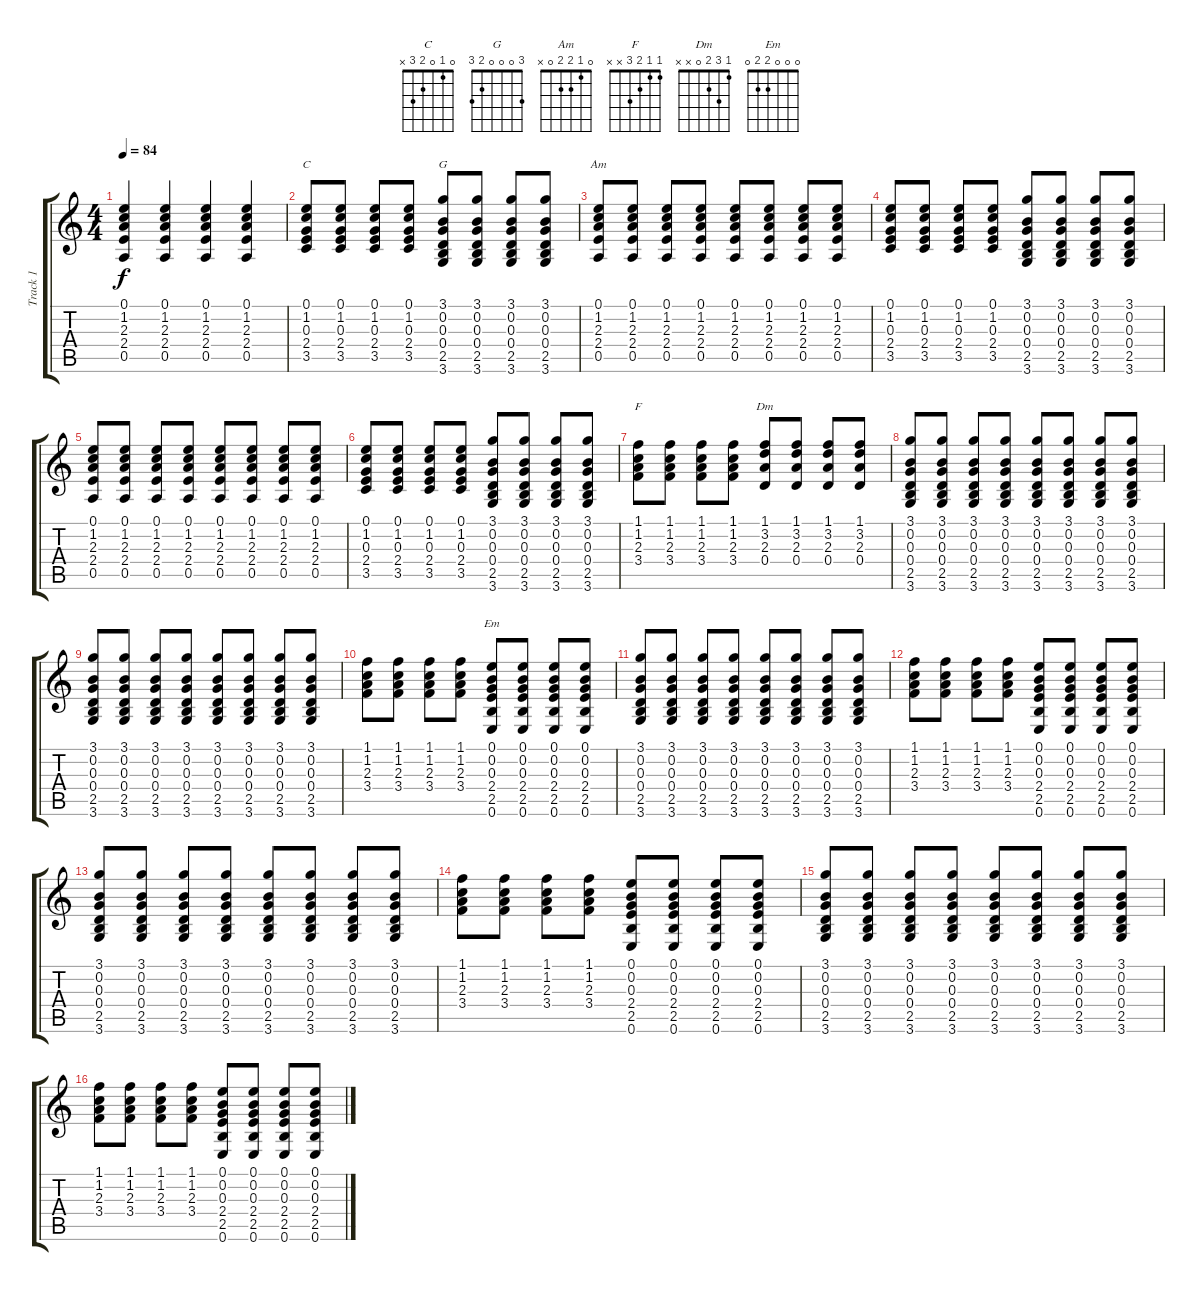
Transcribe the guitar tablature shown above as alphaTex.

\track ("Track 1" "Track 1") {instrument acousticguitarnylon}
\staff {score tabs}
\tuning (E4 B3 G3 D3 A2 E2) {hide}
\chord ("C" 0 1 0 2 3 x)
\chord ("G" 3 0 0 0 2 3)
\chord ("Am" 0 1 2 2 0 x)
\chord ("F" 1 1 2 3 x x)
\chord ("Dm" 1 3 2 0 x x)
\chord ("Em" 0 0 0 2 2 0)
\ts (4 4)
\tempo 84
\clef g2
\ks c
(0.1 1.2 2.3 2.4 0.5).4{dy f} (0.1 1.2 2.3 2.4 0.5).4 (0.1 1.2 2.3 2.4 0.5).4 (0.1 1.2 2.3 2.4 0.5).4 |
(0.1 1.2 0.3 2.4 3.5).8{ch "C"} (0.1 1.2 0.3 2.4 3.5).8 (0.1 1.2 0.3 2.4 3.5).8 (0.1 1.2 0.3 2.4 3.5).8 (3.1 0.2 0.3 0.4 2.5 3.6).8{ch "G"} (3.1 0.2 0.3 0.4 2.5 3.6).8 (3.1 0.2 0.3 0.4 2.5 3.6).8 (3.1 0.2 0.3 0.4 2.5 3.6).8 |
(0.1 1.2 2.3 2.4 0.5).8{ch "Am"} (0.1 1.2 2.3 2.4 0.5).8 (0.1 1.2 2.3 2.4 0.5).8 (0.1 1.2 2.3 2.4 0.5).8 (0.1 1.2 2.3 2.4 0.5).8 (0.1 1.2 2.3 2.4 0.5).8 (0.1 1.2 2.3 2.4 0.5).8 (0.1 1.2 2.3 2.4 0.5).8 |
(0.1 1.2 0.3 2.4 3.5).8 (0.1 1.2 0.3 2.4 3.5).8 (0.1 1.2 0.3 2.4 3.5).8 (0.1 1.2 0.3 2.4 3.5).8 (3.1 0.2 0.3 0.4 2.5 3.6).8 (3.1 0.2 0.3 0.4 2.5 3.6).8 (3.1 0.2 0.3 0.4 2.5 3.6).8 (3.1 0.2 0.3 0.4 2.5 3.6).8 |
(0.1 1.2 2.3 2.4 0.5).8 (0.1 1.2 2.3 2.4 0.5).8 (0.1 1.2 2.3 2.4 0.5).8 (0.1 1.2 2.3 2.4 0.5).8 (0.1 1.2 2.3 2.4 0.5).8 (0.1 1.2 2.3 2.4 0.5).8 (0.1 1.2 2.3 2.4 0.5).8 (0.1 1.2 2.3 2.4 0.5).8 |
(0.1 1.2 0.3 2.4 3.5).8 (0.1 1.2 0.3 2.4 3.5).8 (0.1 1.2 0.3 2.4 3.5).8 (0.1 1.2 0.3 2.4 3.5).8 (3.1 0.2 0.3 0.4 2.5 3.6).8 (3.1 0.2 0.3 0.4 2.5 3.6).8 (3.1 0.2 0.3 0.4 2.5 3.6).8 (3.1 0.2 0.3 0.4 2.5 3.6).8 |
(1.1 1.2 2.3 3.4).8{ch "F"} (1.1 1.2 2.3 3.4).8 (1.1 1.2 2.3 3.4).8 (1.1 1.2 2.3 3.4).8 (1.1 3.2 2.3 0.4).8{ch "Dm"} (1.1 3.2 2.3 0.4).8 (1.1 3.2 2.3 0.4).8 (1.1 3.2 2.3 0.4).8 |
(3.1 0.2 0.3 0.4 2.5 3.6).8 (3.1 0.2 0.3 0.4 2.5 3.6).8 (3.1 0.2 0.3 0.4 2.5 3.6).8 (3.1 0.2 0.3 0.4 2.5 3.6).8 (3.1 0.2 0.3 0.4 2.5 3.6).8 (3.1 0.2 0.3 0.4 2.5 3.6).8 (3.1 0.2 0.3 0.4 2.5 3.6).8 (3.1 0.2 0.3 0.4 2.5 3.6).8 |
(3.1 0.2 0.3 0.4 2.5 3.6).8 (3.1 0.2 0.3 0.4 2.5 3.6).8 (3.1 0.2 0.3 0.4 2.5 3.6).8 (3.1 0.2 0.3 0.4 2.5 3.6).8 (3.1 0.2 0.3 0.4 2.5 3.6).8 (3.1 0.2 0.3 0.4 2.5 3.6).8 (3.1 0.2 0.3 0.4 2.5 3.6).8 (3.1 0.2 0.3 0.4 2.5 3.6).8 |
(1.1 1.2 2.3 3.4).8 (1.1 1.2 2.3 3.4).8 (1.1 1.2 2.3 3.4).8 (1.1 1.2 2.3 3.4).8 (0.1 0.2 0.3 2.4 2.5 0.6).8{ch "Em"} (0.1 0.2 0.3 2.4 2.5 0.6).8 (0.1 0.2 0.3 2.4 2.5 0.6).8 (0.1 0.2 0.3 2.4 2.5 0.6).8 |
(3.1 0.2 0.3 0.4 2.5 3.6).8 (3.1 0.2 0.3 0.4 2.5 3.6).8 (3.1 0.2 0.3 0.4 2.5 3.6).8 (3.1 0.2 0.3 0.4 2.5 3.6).8 (3.1 0.2 0.3 0.4 2.5 3.6).8 (3.1 0.2 0.3 0.4 2.5 3.6).8 (3.1 0.2 0.3 0.4 2.5 3.6).8 (3.1 0.2 0.3 0.4 2.5 3.6).8 |
(1.1 1.2 2.3 3.4).8 (1.1 1.2 2.3 3.4).8 (1.1 1.2 2.3 3.4).8 (1.1 1.2 2.3 3.4).8 (0.1 0.2 0.3 2.4 2.5 0.6).8 (0.1 0.2 0.3 2.4 2.5 0.6).8 (0.1 0.2 0.3 2.4 2.5 0.6).8 (0.1 0.2 0.3 2.4 2.5 0.6).8 |
(3.1 0.2 0.3 0.4 2.5 3.6).8 (3.1 0.2 0.3 0.4 2.5 3.6).8 (3.1 0.2 0.3 0.4 2.5 3.6).8 (3.1 0.2 0.3 0.4 2.5 3.6).8 (3.1 0.2 0.3 0.4 2.5 3.6).8 (3.1 0.2 0.3 0.4 2.5 3.6).8 (3.1 0.2 0.3 0.4 2.5 3.6).8 (3.1 0.2 0.3 0.4 2.5 3.6).8 |
(1.1 1.2 2.3 3.4).8 (1.1 1.2 2.3 3.4).8 (1.1 1.2 2.3 3.4).8 (1.1 1.2 2.3 3.4).8 (0.1 0.2 0.3 2.4 2.5 0.6).8 (0.1 0.2 0.3 2.4 2.5 0.6).8 (0.1 0.2 0.3 2.4 2.5 0.6).8 (0.1 0.2 0.3 2.4 2.5 0.6).8 |
(3.1 0.2 0.3 0.4 2.5 3.6).8 (3.1 0.2 0.3 0.4 2.5 3.6).8 (3.1 0.2 0.3 0.4 2.5 3.6).8 (3.1 0.2 0.3 0.4 2.5 3.6).8 (3.1 0.2 0.3 0.4 2.5 3.6).8 (3.1 0.2 0.3 0.4 2.5 3.6).8 (3.1 0.2 0.3 0.4 2.5 3.6).8 (3.1 0.2 0.3 0.4 2.5 3.6).8 |
(1.1 1.2 2.3 3.4).8 (1.1 1.2 2.3 3.4).8 (1.1 1.2 2.3 3.4).8 (1.1 1.2 2.3 3.4).8 (0.1 0.2 0.3 2.4 2.5 0.6).8 (0.1 0.2 0.3 2.4 2.5 0.6).8 (0.1 0.2 0.3 2.4 2.5 0.6).8 (0.1 0.2 0.3 2.4 2.5 0.6).8
